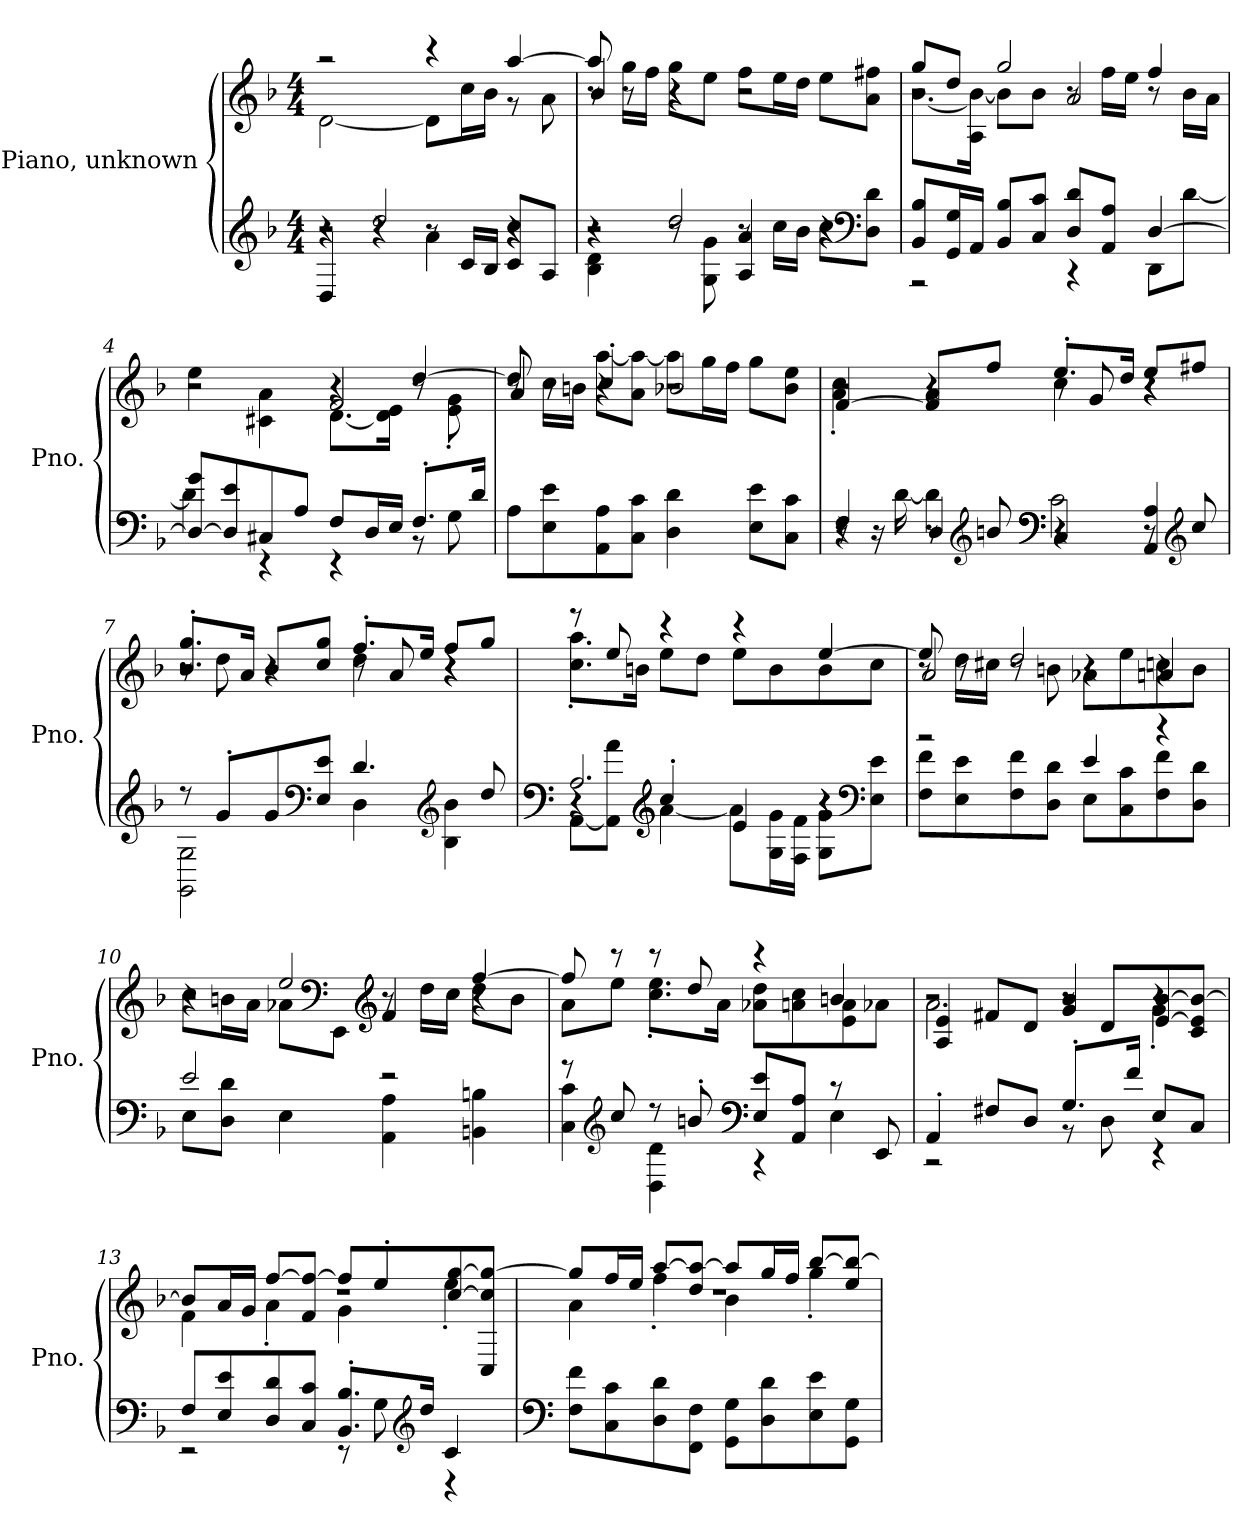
**kern	**kern
*part1	*part1
*staff2	*staff1
*I"Piano, unknown	*
*I'Pno.	*
*clefG2	*clefG2
*k[b-]	*k[b-]
*M4/4	*M4/4
*MM120	*MM120
=1	=1
*^	*^
*	*^	*	*
4r	2r	4D/	2r	[2d\
2dd/	.	4r	.	.
.	4a\	8r	4r	8d\L]
.	.	16c/LL	.	16cc\L
.	.	16B-/JJ	.	16b-\JJ
4r	4r	8c/ 8cc/L	[4aa/	8r
.	.	8A/J	.	8a\
=2	=2	=2	=2	=2
*	*	*	*	*^
4r	4B-\ 4d\	2r	8aa/]	8r	4b-/
.	.	.	8r	16gg\LL	.
.	.	.	.	16ff\JJ	.
2dd/	8r	.	4r	8gg\L	4r
.	8G\ 8g\	.	.	8ee\J	.
.	8r	4A/ 4a/	2r	8ff\L	2r
.	16cc\LL	.	.	16ee\L	.
.	16b-\JJ	.	.	16dd\JJ	.
4r	8cc\L	4r	.	8ee\L	.
*clefF4	*	*	*	*	*
.	8D\ 8d\J	.	.	8a\ 8ff#X\J	.
*	*v	*v	*	*	*
=3	=3	=3	=3	=3
8BB-/ 8B-/L	2r	8gg/L	[8.b-\L	2r
16GG/ 16G/L	.	8dd/J	.	.
16AA/JJ	.	.	16A\ 16b-\_Jk	.
8BB-/ 8B-/L	.	2gg/	8b-\L]	.
8C/ 8c/J	.	.	8b-\J	.
8D/ 8d/L	4r	.	8r	2a/
8AA/ 8A/J	.	.	16ff\LL	.
.	.	.	16ee\JJ	.
[4D/	8DD\L	4ff/	8r	.
.	[8d\J	.	16b-\LL	.
.	.	.	16a\JJ	.
!!LO:LB:g=z	!!	!!
=4	=4	=4	=4	=4
8D/_ 8g/L	4d\]	2r	4ee\	2r
8D/] 8e/	.	.	.	.
8C#X/	4r	.	4c#X\ 4a\	.
8A/J	.	.	.	.
8F/L	4r	4r	[8.d\L	2f/
16D/L	.	.	.	.
16E/JJ	.	.	16d\] 16e\Jk	.
8.F'/L	8r	[4dd/	8r	.
.	8G\	.	8e\' 8g\'	.
16d/Jk	.	.	.	.
*v	*v	*	*	*
=5	=5	=5	=5
8A\L	8dd/]	8r	4a/
8E\ 8e\	8r	16cc\LL	.
.	.	16bn\JJ	.
8AA\ 8A\	4r	[8aa\L	4cc'/
8C\ 8c\J	.	8a\ 8aa\_J	.
4D\ 4d\	2r	8aa\L]	2b-X/
.	.	16gg\L	.
.	.	16ff\JJ	.
8E\ 8e\L	.	8gg\L	.
8C\ 8c\J	.	8b-\ 8ee\J	.
=6	=6	=6	=6
*^	*	*	*
*	*^	*	*	*
4r	8r	4F/	[4f/	4a\' 4cc\'	2r
.	16r	.	.	.	.
.	[16d\	.	.	.	.
8r	4d\]	4D/	8f/] 8a/L	4r	.
*clefG2	*	*	*	*	*
8bn/	.	.	8ff/J	.	.
*clefF4	*	*	*	*	*
4C/	2c\	4r	8.ee'/L	4cc\	8r
.	.	.	.	.	8g/
.	.	.	16dd/Jk	.	.
8r	.	4AA/ 4A/	8ee/L	4r	4r
*clefG2	*	*	*	*	*
8cc/	.	.	8ff#X/J	.	.
*	*v	*v	*	*	*
!!LO:LB:g=z	!!	!!
=7	=7	=7	=7	=7
8r	2GG\ 2G\	8.b-/' 8.gg/'L	8r	2r
8g'/L	.	.	8dd\	.
.	.	16a/Jk	.	.
8g/	.	8b-/L	4r	.
*clefF4	*	*	*	*
8E/ 8e/J	.	8cc/ 8gg/J	.	.
4.d/	4D\	8.ff'/L	4dd\	8r
.	.	.	.	8a/
.	.	16ee/Jk	.	.
*clefG2	*	*	*	*
.	4B-\ 4b-\	8ff/L	4r	4r
8dd/	.	8gg/J	.	.
*v	*v	*	*	*
*	*v	*v	*v
=8	=8
*clefF4	*
*^	*^
*	*^	*	*
4r	[8AA\L	2.A/	8r	8.cc\' 8.aa\'L
.	8AA\] 8a\J	.	8ee/	.
.	.	.	.	16bn\Jk
*clefG2	*	*	*	*
4cc'/	[4a\	.	4r	8ee\L
.	.	.	.	8dd\J
4e/	8a\L]	.	4r	8ee\L
.	16G\ 16g\L	.	.	8b\
.	16F\ 16f\JJ	.	.	.
4r	8G\ 8g\L	4r	[4ee/	8b\
*clefF4	*	*	*	*
.	8E\ 8e\J	.	.	8cc\J
*	*v	*v	*	*
!!LO:LB:g=z
=9	=9	=9	=9
*	*	*	*^
2r	8F\ 8f\L	8ee/]	8r	2a/
.	8E\ 8e\	8r	16dd\LL	.
.	.	.	16cc#X\JJ	.
.	8F\ 8f\	2dd/	8r	.
.	8D\ 8d\J	.	8bn\	.
4e/	8E\L	.	8a-X\L	4r
.	8C\ 8c\	.	8ee\	.
4r	8F\ 8f\	4r	8ccn\	4an/
.	8D\ 8d\J	.	8b\J	.
=10	=10	=10	=10	=10
2e/	8E\L	4r	8cc\L	2r
.	8D\ 8d\J	.	16bn\L	.
.	.	.	16a\JJ	.
.	4E\	2ee/	8a-X\L	.
*	*	*clefF4	*	*
.	.	.	8EE\J	.
*	*	*clefG2	*	*
2r	4AA\ 4A\	.	8r	4f/
.	.	.	16dd\LL	.
.	.	.	16cc\JJ	.
.	4BBn\ 4Bn\	[4ff/	8dd\L	4r
.	.	.	8b\J	.
*	*	*	*v	*v
=11	=11	=11	=11
8r	4C\ 4c\	8ff/]	8a\L
*clefG2	*	*	*
8cc/	.	8r	8ee\J
8r	4D\ 4d\	8r	8.cc\' 8.ee\'L
8bn'/	.	8dd/	.
.	.	.	16a\Jk
*clefF4	*	*	*
8E/ 8e/L	4r	4r	8a-X\ 8dd\L
8AA/ 8A/J	.	.	8an\ 8cc\
8r	4E\	4bn/	8e\ 8a\
8EE/	.	.	8a-X\J
!!LO:LB:g=z
=12	=12	=12	=12
*	*	*	*^
4AA'/	2r	2r	2.a\	4A/ 4e/
8F#X/L	.	.	.	8f#X/L
8D/J	.	.	.	8d/J
8.G'/L	8r	4g/ 4b-/	.	8r
.	8D\	.	.	8d/L
16f/Jk	.	.	.	.
8E/L	4r	4r	4g'\	[8e/ [8b-/
8C/J	.	.	.	8c/ 8e/] 8b-/_J
=13	=13	=13	=13	=13
8F/L	2r	1r	4f\	8b-/L]
8E/ 8e/	.	.	.	16a/L
.	.	.	.	16g/JJ
8D/ 8d/	.	.	4a'\	[8ff/L
8C/ 8c/J	.	.	.	8f/ 8ff/_J
8.BB-/' 8.B-/'L	8r	.	4g\	8ff/L]
.	8G\	.	.	8ee'/
*clefG2	*	*	*	*
16dd/Jk	.	.	.	.
4c/	4r	.	4ee'\	[8cc/ [8gg/
.	.	.	.	8C/ 8cc/] 8gg/_J
*v	*v	*	*	*
=14	=14	=14	=14
*clefF4	*	*	*
8F\ 8f\L	1r	4a\	8gg/L]
8C\ 8c\	.	.	16ff/L
.	.	.	16ee/JJ
8D\ 8d\	.	4ff'\	[8aa/L
8FF\ 8F\J	.	.	8dd/ 8aa/_J
8GG\ 8G\L	.	4b-\	8aa/L]
8D\ 8d\	.	.	16gg/L
.	.	.	16ff/JJ
8E\ 8e\	.	4gg'\	[8bb-/L
8GG\ 8G\J	.	.	8ee/ 8bb-/_J
*	*v	*v	*v
=	=
*-	*-
